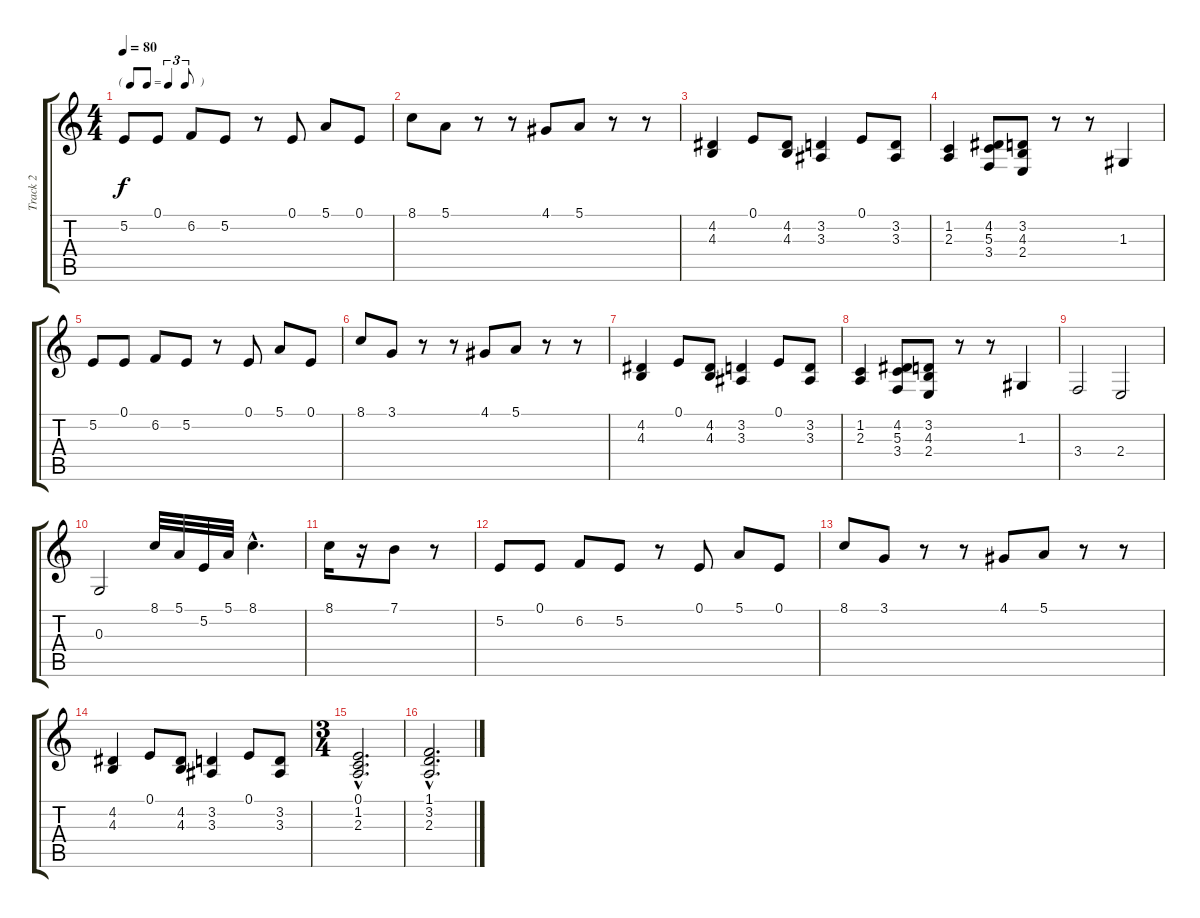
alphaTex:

\track ("Track 2" "Track 2") {instrument accordion}
\staff {score tabs}
\tuning (E4 B3 G3 D3 A2 E2) {hide}
\ts (4 4)
\tf triplet8th
\tempo 80
\clef g2
\ks c
5.2.8{dy f instrument accordion} 0.1.8 6.2.8 5.2.8 r.8 0.1.8 5.1.8 0.1.8 |
8.1.8 5.1.8 r.8 r.8 4.1.8 5.1.8 r.8 r.8 |
(4.2 4.3).4 0.1.8 (4.2 4.3).8 (3.2 3.3).4 0.1.8 (3.2 3.3).8 |
(1.2 2.3).4 (4.2 5.3 3.4).8 (3.2 4.3 2.4).8 r.8 r.8 1.3.4 |
5.2.8 0.1.8 6.2.8 5.2.8 r.8 0.1.8 5.1.8 0.1.8 |
8.1.8 3.1.8 r.8 r.8 4.1.8 5.1.8 r.8 r.8 |
(4.2 4.3).4 0.1.8 (4.2 4.3).8 (3.2 3.3).4 0.1.8 (3.2 3.3).8 |
(1.2 2.3).4 (4.2 5.3 3.4).8 (3.2 4.3 2.4).8 r.8 r.8 1.3.4 |
3.4.2 2.4.2 |
0.3.2 8.1.32 5.1.32 5.2.32 5.1.32 8.1{hac}.4{d} |
8.1.16 r.16 7.1.8 r.8 |
5.2.8 0.1.8 6.2.8 5.2.8 r.8 0.1.8 5.1.8 0.1.8 |
8.1.8 3.1.8 r.8 r.8 4.1.8 5.1.8 r.8 r.8 |
(4.2 4.3).4 0.1.8 (4.2 4.3).8 (3.2 3.3).4 0.1.8 (3.2 3.3).8 |
\ts (3 4)
(0.1{hac} 1.2{hac} 2.3{hac}).2{d} |
(1.1{hac} 3.2{hac} 2.3{hac}).2{d}
